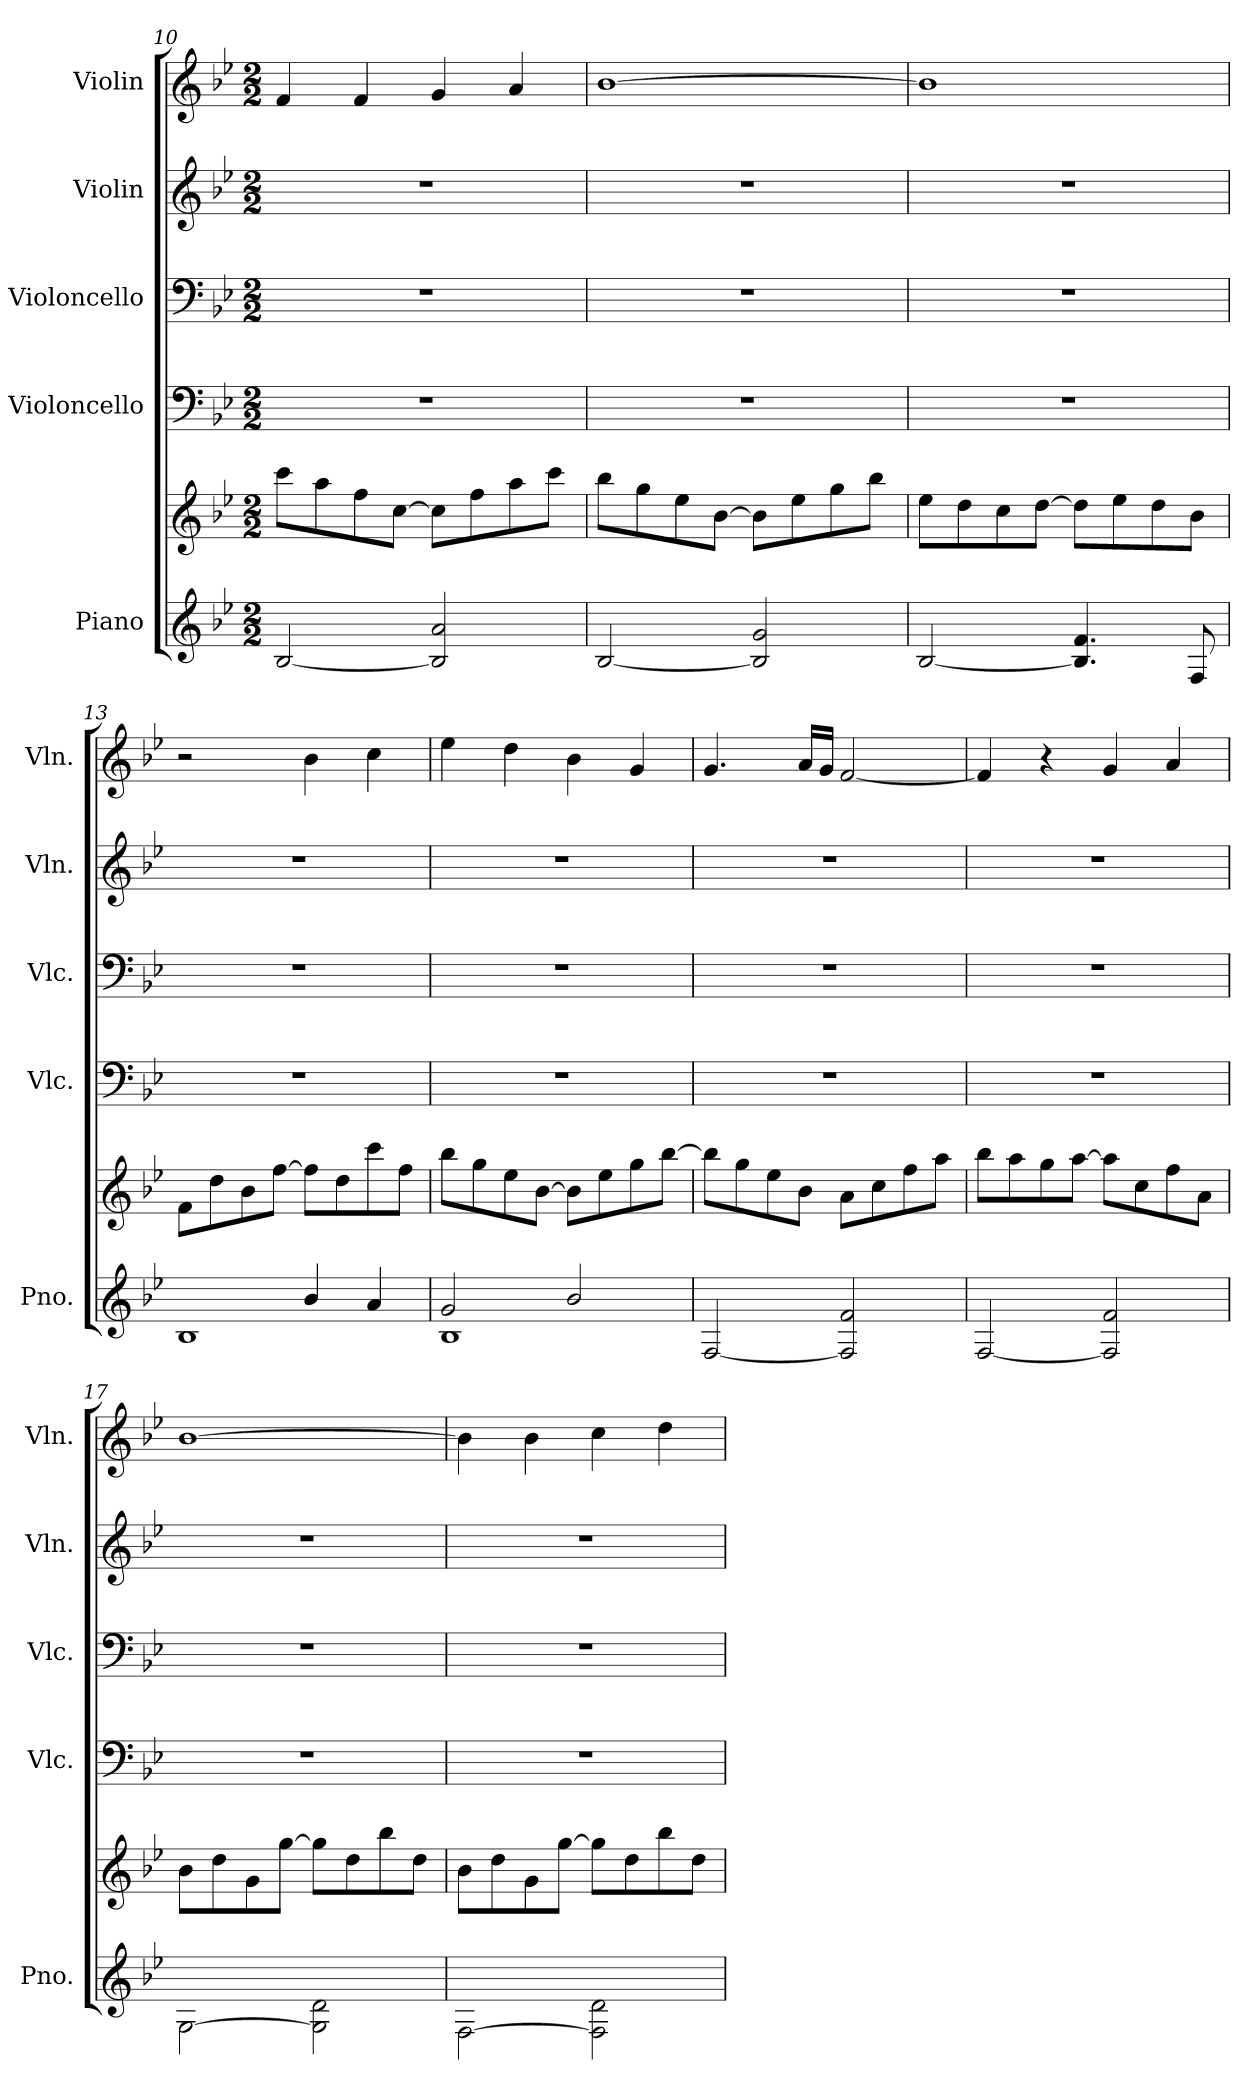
**kern	**kern	**kern	**kern	**kern	**kern
*part5	*part5	*part4	*part3	*part2	*part1
*staff6	*staff5	*staff4	*staff3	*staff2	*staff1
*I"Piano	*	*I"Violoncello	*I"Violoncello	*I"Violin	*I"Violin
*I'Pno.	*	*I'Vlc.	*I'Vlc.	*I'Vln.	*I'Vln.
*clefG2	*clefG2	*clefF4	*clefF4	*clefG2	*clefG2
*k[b-e-]	*k[b-e-]	*k[b-e-]	*k[b-e-]	*k[b-e-]	*k[b-e-]
*M2/2	*M2/2	*M2/2	*M2/2	*M2/2	*M2/2
=10	=10	=10	=10	=10	=10
[2B-/	8ccc\L	1r	1r	1r	4f/
.	8aa\	.	.	.	.
.	8ff\	.	.	.	4f/
.	[8cc\J	.	.	.	.
2B-/] 2a/	8cc\L]	.	.	.	4g/
.	8ff\	.	.	.	.
.	8aa\	.	.	.	4a/
.	8ccc\J	.	.	.	.
=11	=11	=11	=11	=11	=11
[2B-/	8bb-\L	1r	1r	1r	[1b-
.	8gg\	.	.	.	.
.	8ee-\	.	.	.	.
.	[8b-\J	.	.	.	.
2B-/] 2g/	8b-\L]	.	.	.	.
.	8ee-\	.	.	.	.
.	8gg\	.	.	.	.
.	8bb-\J	.	.	.	.
=12	=12	=12	=12	=12	=12
[2B-/	8ee-\L	1r	1r	1r	1b-]
.	8dd\	.	.	.	.
.	8cc\	.	.	.	.
.	[8dd\J	.	.	.	.
4.B-/] 4.f/	8dd\L]	.	.	.	.
.	8ee-\	.	.	.	.
.	8dd\	.	.	.	.
8F/	8b-\J	.	.	.	.
!!LO:LB:g=z
=13	=13	=13	=13	=13	=13
*^	*	*	*	*	*
1B-	2ryy	8f\L	1r	1r	1r	2r
.	.	8dd\	.	.	.	.
.	.	8b-\	.	.	.	.
.	.	[8ff\J	.	.	.	.
.	4b-/	8ff\L]	.	.	.	4b-\
.	.	8dd\	.	.	.	.
.	4a/	8ccc\	.	.	.	4cc\
.	.	8ff\J	.	.	.	.
=14	=14	=14	=14	=14	=14	=14
1B-	2g/	8bb-\L	1r	1r	1r	4ee-\
.	.	8gg\	.	.	.	.
.	.	8ee-\	.	.	.	4dd\
.	.	[8b-\J	.	.	.	.
.	2b-/	8b-\L]	.	.	.	4b-\
.	.	8ee-\	.	.	.	.
.	.	8gg\	.	.	.	4g/
.	.	[8bb-\J	.	.	.	.
*v	*v	*	*	*	*	*
=15	=15	=15	=15	=15	=15
[2F/	8bb-\L]	1r	1r	1r	4.g/
.	8gg\	.	.	.	.
.	8ee-\	.	.	.	.
.	8b-\J	.	.	.	16a/LL
.	.	.	.	.	16g/JJ
2F/] 2f/	8a\L	.	.	.	[2f/
.	8cc\	.	.	.	.
.	8ff\	.	.	.	.
.	8aa\J	.	.	.	.
=16	=16	=16	=16	=16	=16
[2F/	8bb-\L	1r	1r	1r	4f/]
.	8aa\	.	.	.	.
.	8gg\	.	.	.	4r
.	[8aa\J	.	.	.	.
2F/] 2f/	8aa\L]	.	.	.	4g/
.	8cc\	.	.	.	.
.	8ff\	.	.	.	4a/
.	8a\J	.	.	.	.
!!LO:PB:g=z
=17	=17	=17	=17	=17	=17
[2G\	8b-\L	1r	1r	1r	[1b-
.	8dd\	.	.	.	.
.	8g\	.	.	.	.
.	[8gg\J	.	.	.	.
2G\] 2d\	8gg\L]	.	.	.	.
.	8dd\	.	.	.	.
.	8bb-\	.	.	.	.
.	8dd\J	.	.	.	.
=18	=18	=18	=18	=18	=18
[2F\	8b-\L	1r	1r	1r	4b-\]
.	8dd\	.	.	.	.
.	8g\	.	.	.	4b-\
.	[8gg\J	.	.	.	.
2F\] 2d\	8gg\L]	.	.	.	4cc\
.	8dd\	.	.	.	.
.	8bb-\	.	.	.	4dd\
.	8dd\J	.	.	.	.
=	=	=	=	=	=
*-	*-	*-	*-	*-	*-
